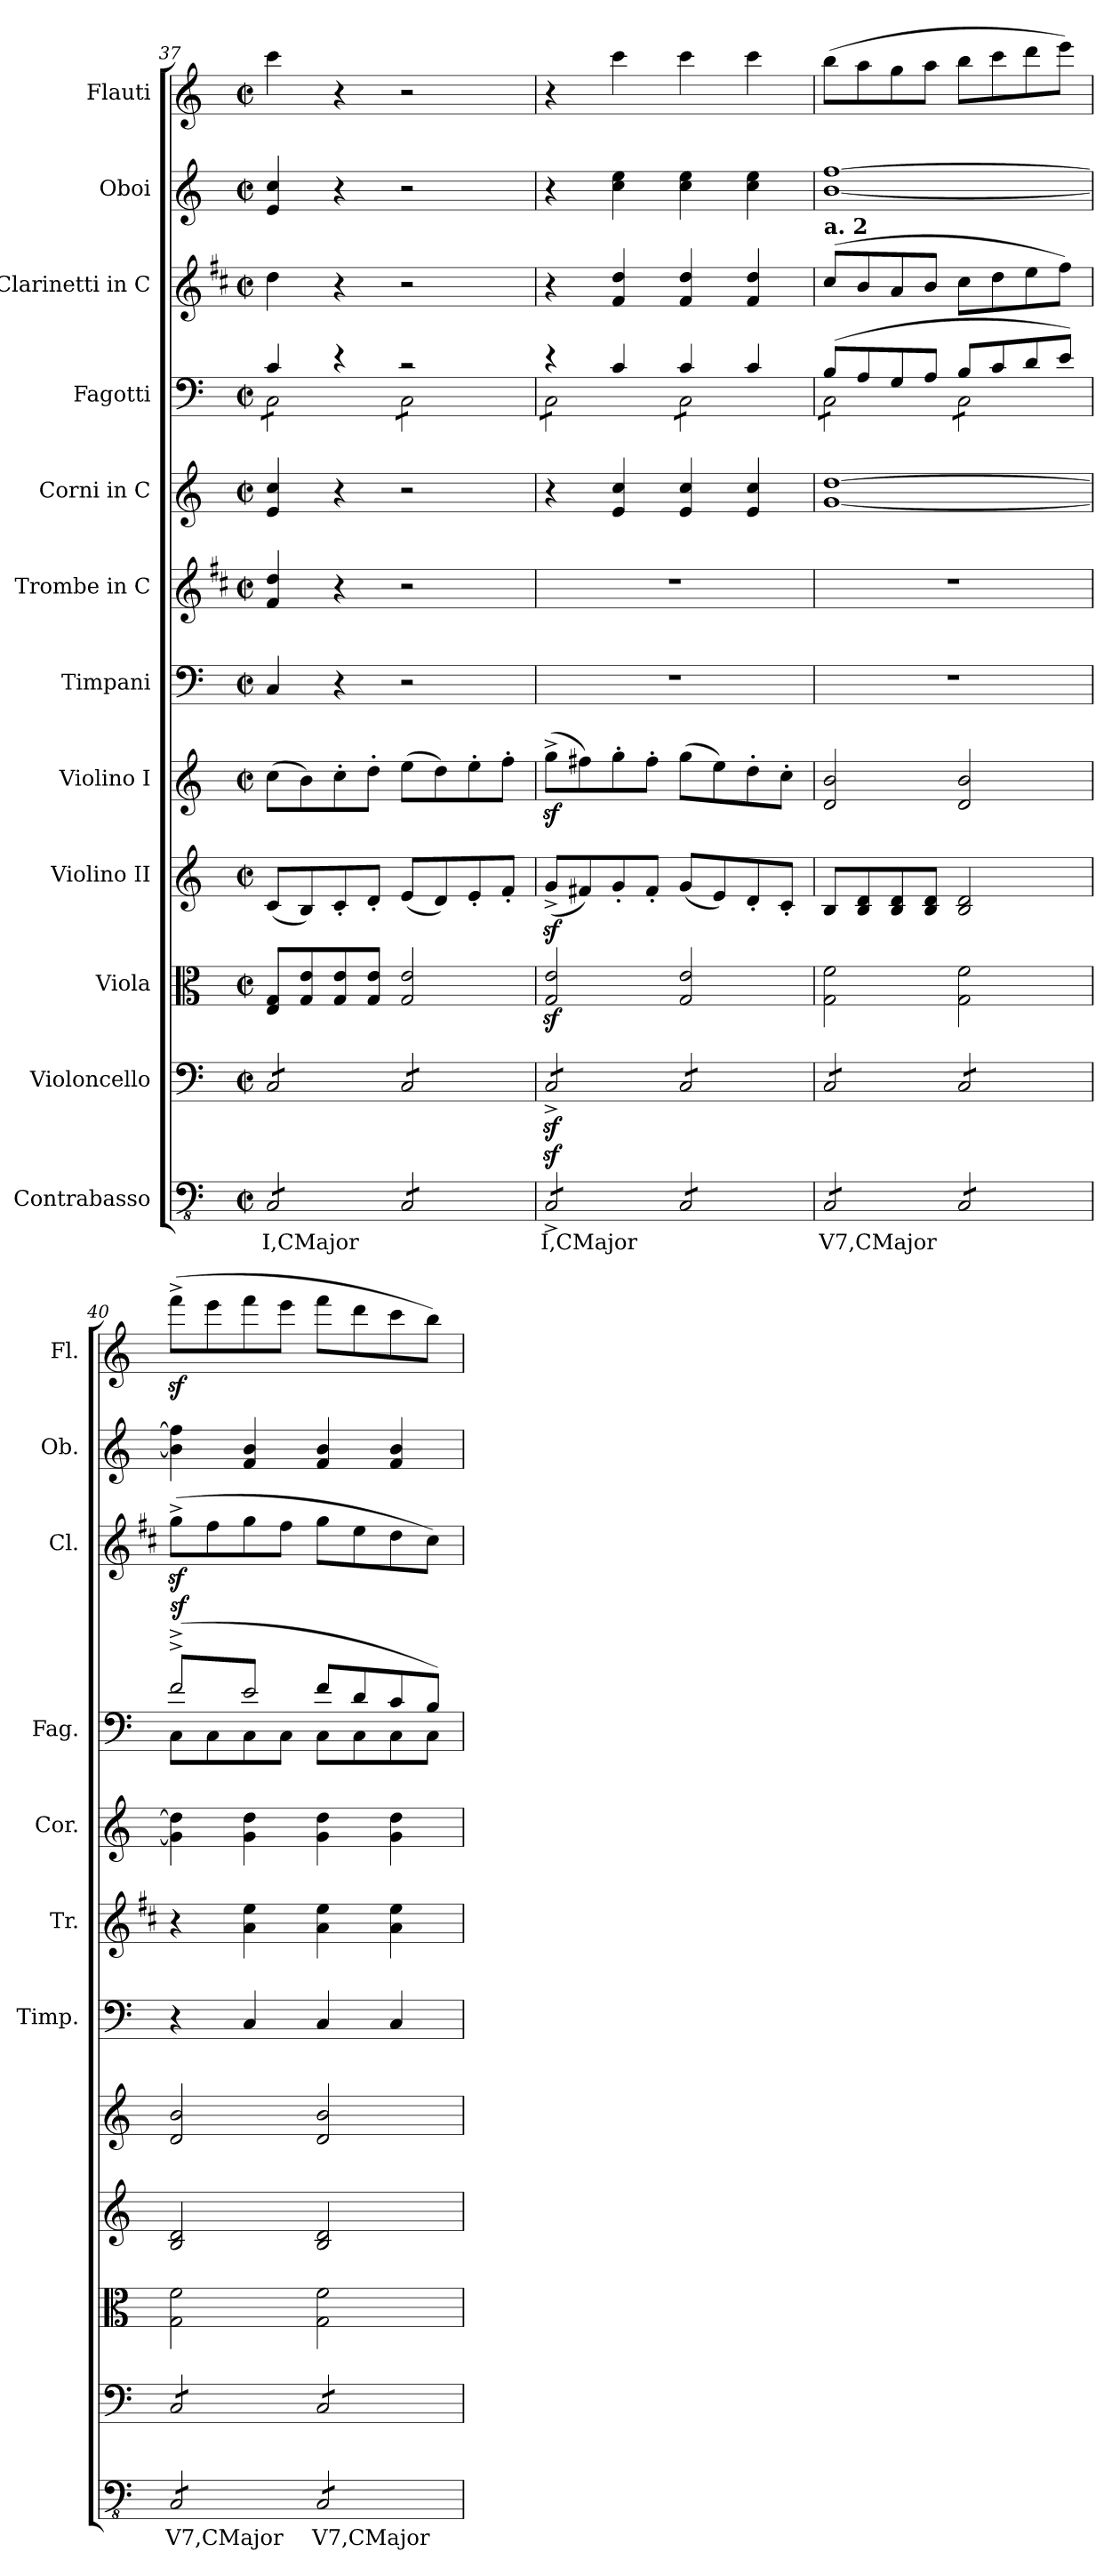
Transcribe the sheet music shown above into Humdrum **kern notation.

**kern	**text	**kern	**kern	**kern	**kern	**kern	**kern	**kern	**kern	**dynam	**kern	**kern	**kern
*part12	*part12	*part11	*part10	*part9	*part8	*part7	*part6	*part5	*part4	*part4	*part3	*part2	*part1
*staff12	*staff12	*staff11	*staff10	*staff9	*staff8	*staff7	*staff6	*staff5	*staff4	*staff4	*staff3	*staff2	*staff1
*I"Contrabasso	*	*I"Violoncello	*I"Viola	*I"Violino II	*I"Violino I	*I"Timpani	*I"Trombe in C	*I"Corni in C	*I"Fagotti	*	*I"Clarinetti in C	*I"Oboi	*I"Flauti
*	*	*	*	*	*	*I'Timp.	*I'Tr.	*I'Cor.	*I'Fag.	*	*I'Cl.	*I'Ob.	*I'Fl.
!!LO:PB:g=z
*clefFv4	*	*clefF4	*clefC3	*clefG2	*clefG2	*clefF4	*clefG2	*clefG2	*clefF4	*	*clefG2	*clefG2	*clefG2
*	*	*	*	*	*	*	*ITrd1c2	*ITrd7c12	*	*	*ITrd1c2	*	*
*k[]	*	*k[]	*k[]	*k[]	*k[]	*k[]	*k[]	*k[]	*k[]	*	*k[]	*k[]	*k[]
*M2/2	*	*M2/2	*M2/2	*M2/2	*M2/2	*M2/2	*M2/2	*M2/2	*M2/2	*	*M2/2	*M2/2	*M2/2
*met(c|)	*	*met(c|)	*met(c|)	*met(c|)	*met(c|)	*met(c|)	*met(c|)	*met(c|)	*met(c|)	*	*met(c|)	*met(c|)	*met(c|)
=37	=37	=37	=37	=37	=37	=37	=37	=37	=37	=37	=37	=37	=37
*	*	*	*	*	*	*	*	*	*^	*	*	*	*
*tremolo	*	*	*	*	*	*	*	*	*	*	*	*	*	*
*	*	*tremolo	*	*	*	*	*	*	*	*	*	*	*	*
*	*	*	*	*	*	*	*	*	*tremolo	*	*	*	*	*
8CC/L	I,CMajor	8C/L	8E/ 8G/L	(8c/L	(8cc\L	4C/	4e/ 4cc/	4E/ 4c/	4c/	8C\L	.	4cc\	4e/ 4cc/	4ccc\
8CC/	.	8C/	8G/ 8e/	8B/)	8b\)	.	.	.	.	8C\	.	.	.	.
8CC/	.	8C/	8G/ 8e/	8c'/	8cc'\	4r	4r	4r	4r	8C\	.	4r	4r	4r
8CC/J	.	8C/J	8G/ 8e/J	8d'/J	8dd'\J	.	.	.	.	8C\J	.	.	.	.
8CC/L	.	8C/L	2G/ 2e/	(8e/L	(8ee\L	2r	2r	2r	2r	8C\L	.	2r	2r	2r
8CC/	.	8C/	.	8d/)	8dd\)	.	.	.	.	8C\	.	.	.	.
8CC/	.	8C/	.	8e'/	8ee'\	.	.	.	.	8C\	.	.	.	.
8CC/J	.	8C/J	.	8f'/J	8ff'\J	.	.	.	.	8C\J	.	.	.	.
=38	=38	=38	=38	=38	=38	=38	=38	=38	=38	=38	=38	=38	=38	=38
8CCz<^/L	I,CMajor	8Cz<^/L	2G/z< 2e/z<	(8gz<^/L	(8ggz<^\L	1r	1r	4r	4r	8C\L	.	4r	4r	4r
8CCz<^/	.	8Cz<^/	.	8f#X/)	8ff#X\)	.	.	.	.	8C\	.	.	.	.
8CCz<^/	.	8Cz<^/	.	8g'/	8gg'\	.	.	4E/ 4c/	4c/	8C\	.	4e/ 4cc/	4cc\ 4ee\	4ccc\
8CCz<^/J	.	8Cz<^/J	.	8f#'/J	8ff#'\J	.	.	.	.	8C\J	.	.	.	.
8CC/L	.	8C/L	2G/ 2e/	(8g/L	(8gg\L	.	.	4E/ 4c/	4c/	8C\L	.	4e/ 4cc/	4cc\ 4ee\	4ccc\
8CC/	.	8C/	.	8e/)	8ee\)	.	.	.	.	8C\	.	.	.	.
8CC/	.	8C/	.	8d'/	8dd'\	.	.	4E/ 4c/	4c/	8C\	.	4e/ 4cc/	4cc\ 4ee\	4ccc\
8CC/J	.	8C/J	.	8c'/J	8cc'\J	.	.	.	.	8C\J	.	.	.	.
=39	=39	=39	=39	=39	=39	=39	=39	=39	=39	=39	=39	=39	=39	=39
!	!	!	!	!	!	!	!	!	!	!	!	!LO:TX:a:B:t=a. 2	!	!
8CC/L	V7,CMajor	8C/L	2G\ 2f\	8B/L	2d/ 2b/	1r	1r	[1G [1d	(8B/L	8C\L	.	(8b/L	[1b [1ff	(8bb\L
8CC/	.	8C/	.	8B/ 8d/	.	.	.	.	8A/	8C\	.	8a/	.	8aa\
8CC/	.	8C/	.	8B/ 8d/	.	.	.	.	8G/	8C\	.	8g/	.	8gg\
8CC/J	.	8C/J	.	8B/ 8d/J	.	.	.	.	8A/J	8C\J	.	8a/J	.	8aa\J
8CC/L	.	8C/L	2G\ 2f\	2B/ 2d/	2d/ 2b/	.	.	.	8B/L	8C\L	.	8b\L	.	8bb\L
8CC/	.	8C/	.	.	.	.	.	.	8c/	8C\	.	8cc\	.	8ccc\
8CC/	.	8C/	.	.	.	.	.	.	8d/	8C\	.	8dd\	.	8ddd\
8CC/J	.	8C/J	.	.	.	.	.	.	8e/J)	8C\J	.	8ee\J)	.	8eee\J)
=40	=40	=40	=40	=40	=40	=40	=40	=40	=40	=40	=40	=40	=40	=40
!	!	!	!	!	!	!	!	!	!	!	!LO:DY:a	!	!	!
8CC/L	V7,CMajor	8C/L	2G\ 2f\	2B/ 2d/	2d/ 2b/	4r	4r	4G\] 4d\]	(8f^/L	8C\L	sf	(8ffz<^\L	4b\] 4ff\]	(8fffz<^\L
8CC/	.	8C/	.	.	.	.	.	.	8e/	8C\	.	8ee\	.	8eee\
8CC/	.	8C/	.	.	.	4C/	4g\ 4dd\	4G\ 4d\	8f/	8C\	.	8ff\	4f/ 4b/	8fff\
8CC/J	.	8C/J	.	.	.	.	.	.	8e/J	8C\J	.	8ee\J	.	8eee\J
8CC/L	V7,CMajor	8C/L	2G\ 2f\	2B/ 2d/	2d/ 2b/	4C/	4g\ 4dd\	4G\ 4d\	8f/L	8C\L	.	8ff\L	4f/ 4b/	8fff\L
8CC/	.	8C/	.	.	.	.	.	.	8d/	8C\	.	8dd\	.	8ddd\
8CC/	.	8C/	.	.	.	4C/	4g\ 4dd\	4G\ 4d\	8c/	8C\	.	8cc\	4f/ 4b/	8ccc\
8CC/J	.	8C/J	.	.	.	.	.	.	8B/J)	8C\J	.	8b\J)	.	8bb\J)
*	*	*	*	*	*	*	*	*	*Xtremolo	*	*	*	*	*
*	*	*Xtremolo	*	*	*	*	*	*	*	*	*	*	*	*
*Xtremolo	*	*	*	*	*	*	*	*	*	*	*	*	*	*
*	*	*	*	*	*	*	*	*	*v	*v	*	*	*	*
=	=	=	=	=	=	=	=	=	=	=	=	=	=
*-	*-	*-	*-	*-	*-	*-	*-	*-	*-	*-	*-	*-	*-
